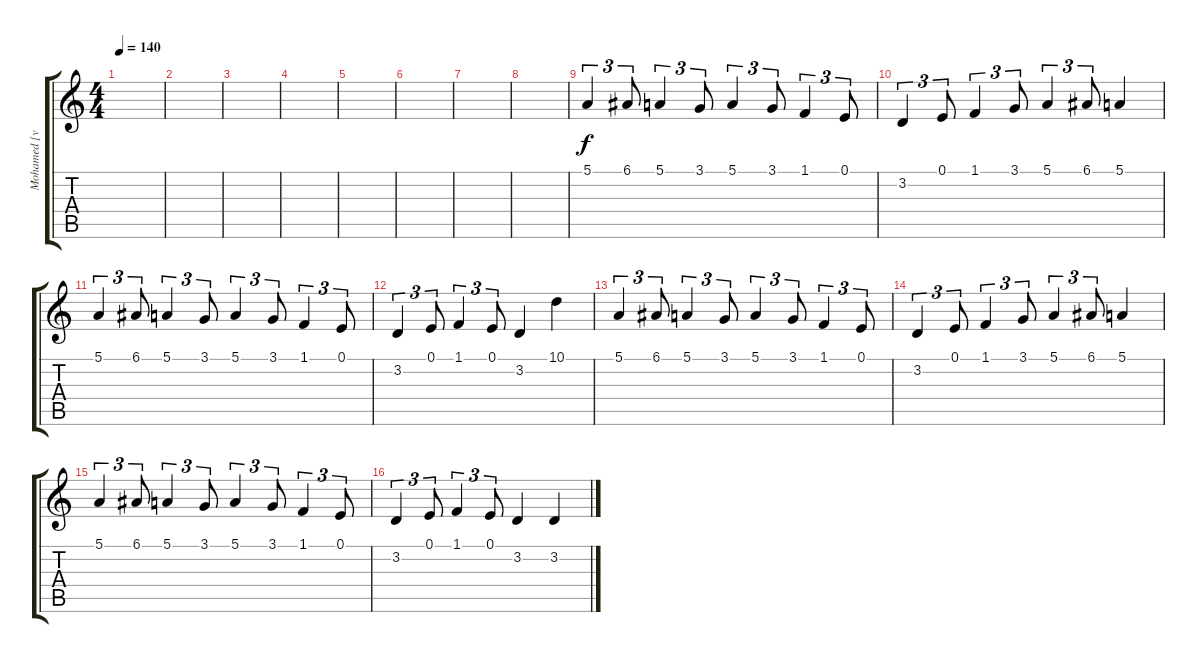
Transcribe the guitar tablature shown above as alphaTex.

\track ("Mohamed [vioin]" "Mohamed [v") {instrument violin}
\staff {score tabs}
\tuning (E4 B3 G3 D3 A2 E2) {hide}
\ts (4 4)
\tempo 140
\clef g2
\ks c
|
|
|
|
|
|
|
|
5.1.4{tu (3 2) balance 8} 6.1.8{tu (3 2)} 5.1.4{tu (3 2)} 3.1.8{tu (3 2)} 5.1.4{tu (3 2)} 3.1.8{tu (3 2)} 1.1.4{tu (3 2)} 0.1.8{tu (3 2)} |
3.2.4{tu (3 2)} 0.1.8{tu (3 2)} 1.1.4{tu (3 2)} 3.1.8{tu (3 2)} 5.1.4{tu (3 2)} 6.1.8{tu (3 2)} 5.1.4 |
5.1.4{tu (3 2)} 6.1.8{tu (3 2)} 5.1.4{tu (3 2)} 3.1.8{tu (3 2)} 5.1.4{tu (3 2)} 3.1.8{tu (3 2)} 1.1.4{tu (3 2)} 0.1.8{tu (3 2)} |
3.2.4{tu (3 2)} 0.1.8{tu (3 2)} 1.1.4{tu (3 2)} 0.1.8{tu (3 2)} 3.2.4 10.1.4 |
5.1.4{tu (3 2)} 6.1.8{tu (3 2)} 5.1.4{tu (3 2)} 3.1.8{tu (3 2)} 5.1.4{tu (3 2)} 3.1.8{tu (3 2)} 1.1.4{tu (3 2)} 0.1.8{tu (3 2)} |
3.2.4{tu (3 2)} 0.1.8{tu (3 2)} 1.1.4{tu (3 2)} 3.1.8{tu (3 2)} 5.1.4{tu (3 2)} 6.1.8{tu (3 2)} 5.1.4 |
5.1.4{tu (3 2)} 6.1.8{tu (3 2)} 5.1.4{tu (3 2)} 3.1.8{tu (3 2)} 5.1.4{tu (3 2)} 3.1.8{tu (3 2)} 1.1.4{tu (3 2)} 0.1.8{tu (3 2)} |
3.2.4{tu (3 2)} 0.1.8{tu (3 2)} 1.1.4{tu (3 2)} 0.1.8{tu (3 2)} 3.2.4 3.2.4
